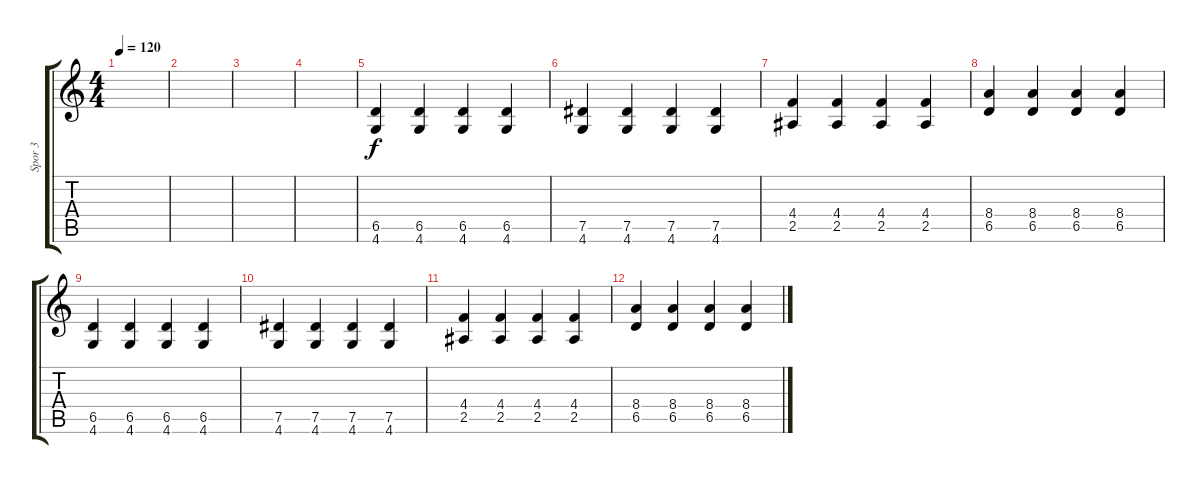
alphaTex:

\track ("Spor 3" "Spor 3") {instrument distortionguitar}
\staff {score tabs}
\tuning (Eb4 Bb3 Gb3 Db3 Ab2 Eb2) {hide}
\ts (4 4)
\tempo 120
\clef g2
\ks c
|
|
|
|
(6.5 4.6).4 (6.5 4.6).4 (6.5 4.6).4 (6.5 4.6).4 |
(7.5 4.6).4 (7.5 4.6).4 (7.5 4.6).4 (7.5 4.6).4 |
(4.4 2.5).4 (4.4 2.5).4 (4.4 2.5).4 (4.4 2.5).4 |
(8.4 6.5).4 (8.4 6.5).4 (8.4 6.5).4 (8.4 6.5).4 |
(6.5 4.6).4 (6.5 4.6).4 (6.5 4.6).4 (6.5 4.6).4 |
(7.5 4.6).4 (7.5 4.6).4 (7.5 4.6).4 (7.5 4.6).4 |
(4.4 2.5).4 (4.4 2.5).4 (4.4 2.5).4 (4.4 2.5).4 |
(8.4 6.5).4 (8.4 6.5).4 (8.4 6.5).4 (8.4 6.5).4
